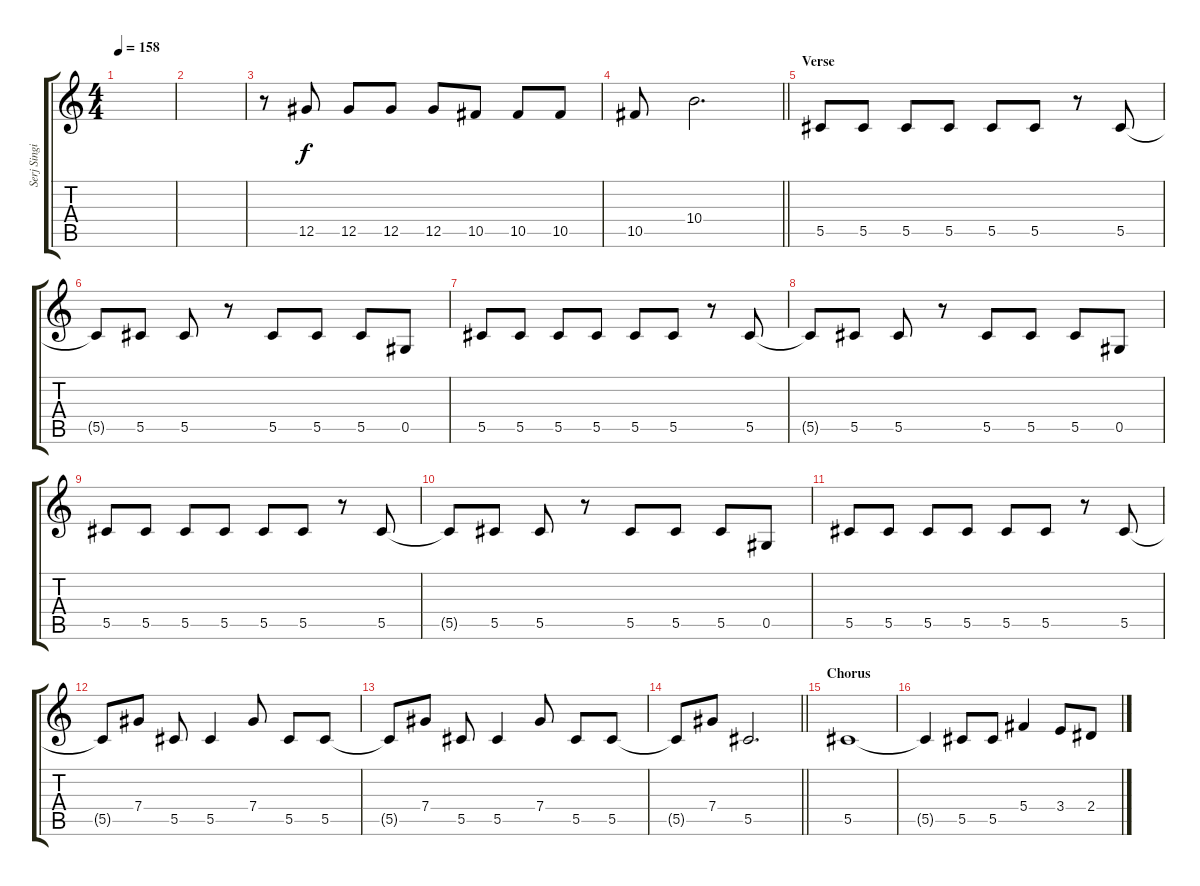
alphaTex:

\track ("Serj Singing" "Serj Singi") {instrument contrabass}
\staff {score tabs}
\tuning (Eb4 Bb3 Gb3 Db3 Ab2 Db2) {hide}
\ts (4 4)
\tempo 158
\clef g2
\ks c
|
|
r.8 12.5.8 12.5.8 12.5.8 12.5.8 10.5.8 10.5.8 10.5.8 |
\barLineRight lightlight
10.5.8 10.4.2{d} |
\section ("" "Verse")
5.5.8 5.5.8 5.5.8 5.5.8 5.5.8 5.5.8 r.8 5.5.8 |
5.5{t}.8 5.5.8 5.5.8 r.8 5.5.8 5.5.8 5.5.8 0.5.8 |
5.5.8 5.5.8 5.5.8 5.5.8 5.5.8 5.5.8 r.8 5.5.8 |
5.5{t}.8 5.5.8 5.5.8 r.8 5.5.8 5.5.8 5.5.8 0.5.8 |
5.5.8 5.5.8 5.5.8 5.5.8 5.5.8 5.5.8 r.8 5.5.8 |
5.5{t}.8 5.5.8 5.5.8 r.8 5.5.8 5.5.8 5.5.8 0.5.8 |
5.5.8 5.5.8 5.5.8 5.5.8 5.5.8 5.5.8 r.8 5.5.8 |
5.5{t}.8 7.4.8 5.5.8 5.5.4 7.4.8 5.5.8 5.5.8 |
5.5{t}.8 7.4.8 5.5.8 5.5.4 7.4.8 5.5.8 5.5.8 |
\barLineRight lightlight
5.5{t}.8 7.4.8 5.5.2{d} |
\section ("" "Chorus")
5.5.1 |
5.5{t}.4 5.5.8 5.5.8 5.4.4 3.4.8 2.4.8
